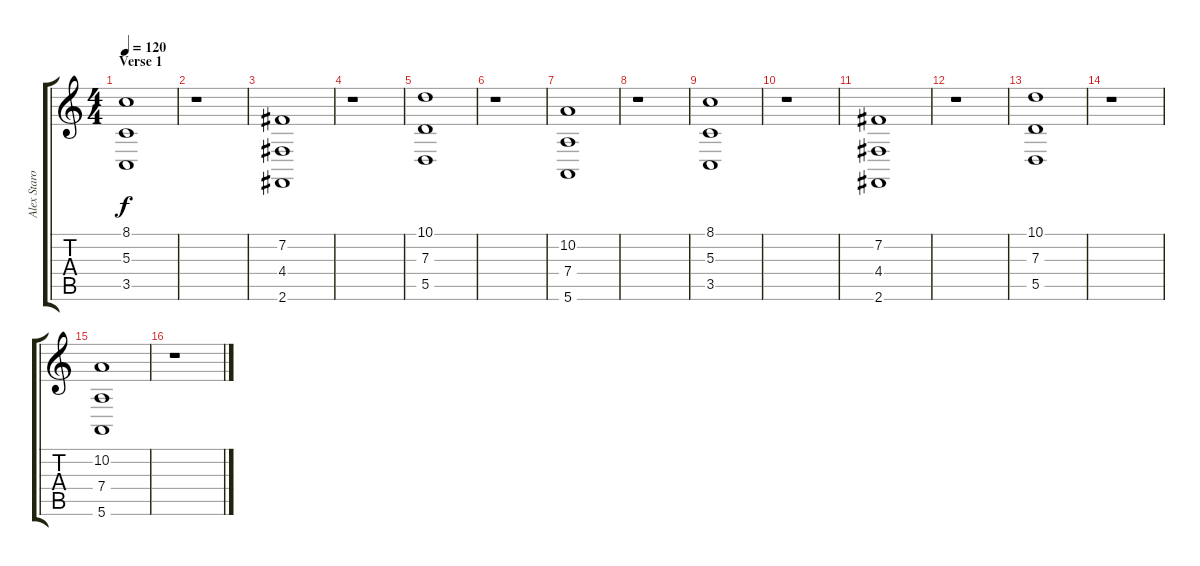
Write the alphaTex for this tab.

\track ("Alex Staropoli - Orchesta Hit" "Alex Staro") {instrument orchestrahit}
\staff {score tabs}
\tuning (E4 B3 G3 D3 A2 E2) {hide}
\ts (4 4)
\section ("" "Verse 1")
\tempo 120
\clef g2
\ks c
(8.1 5.3 3.5).1{dy f volume 16 instrument tubularbells} |
r.1 |
(7.2 4.4 2.6).1 |
r.1 |
(10.1 7.3 5.5).1 |
r.1 |
(10.2 7.4 5.6).1 |
r.1 |
(8.1 5.3 3.5).1{volume 16 instrument tubularbells} |
r.1 |
(7.2 4.4 2.6).1 |
r.1 |
(10.1 7.3 5.5).1 |
r.1 |
(10.2 7.4 5.6).1 |
r.1
